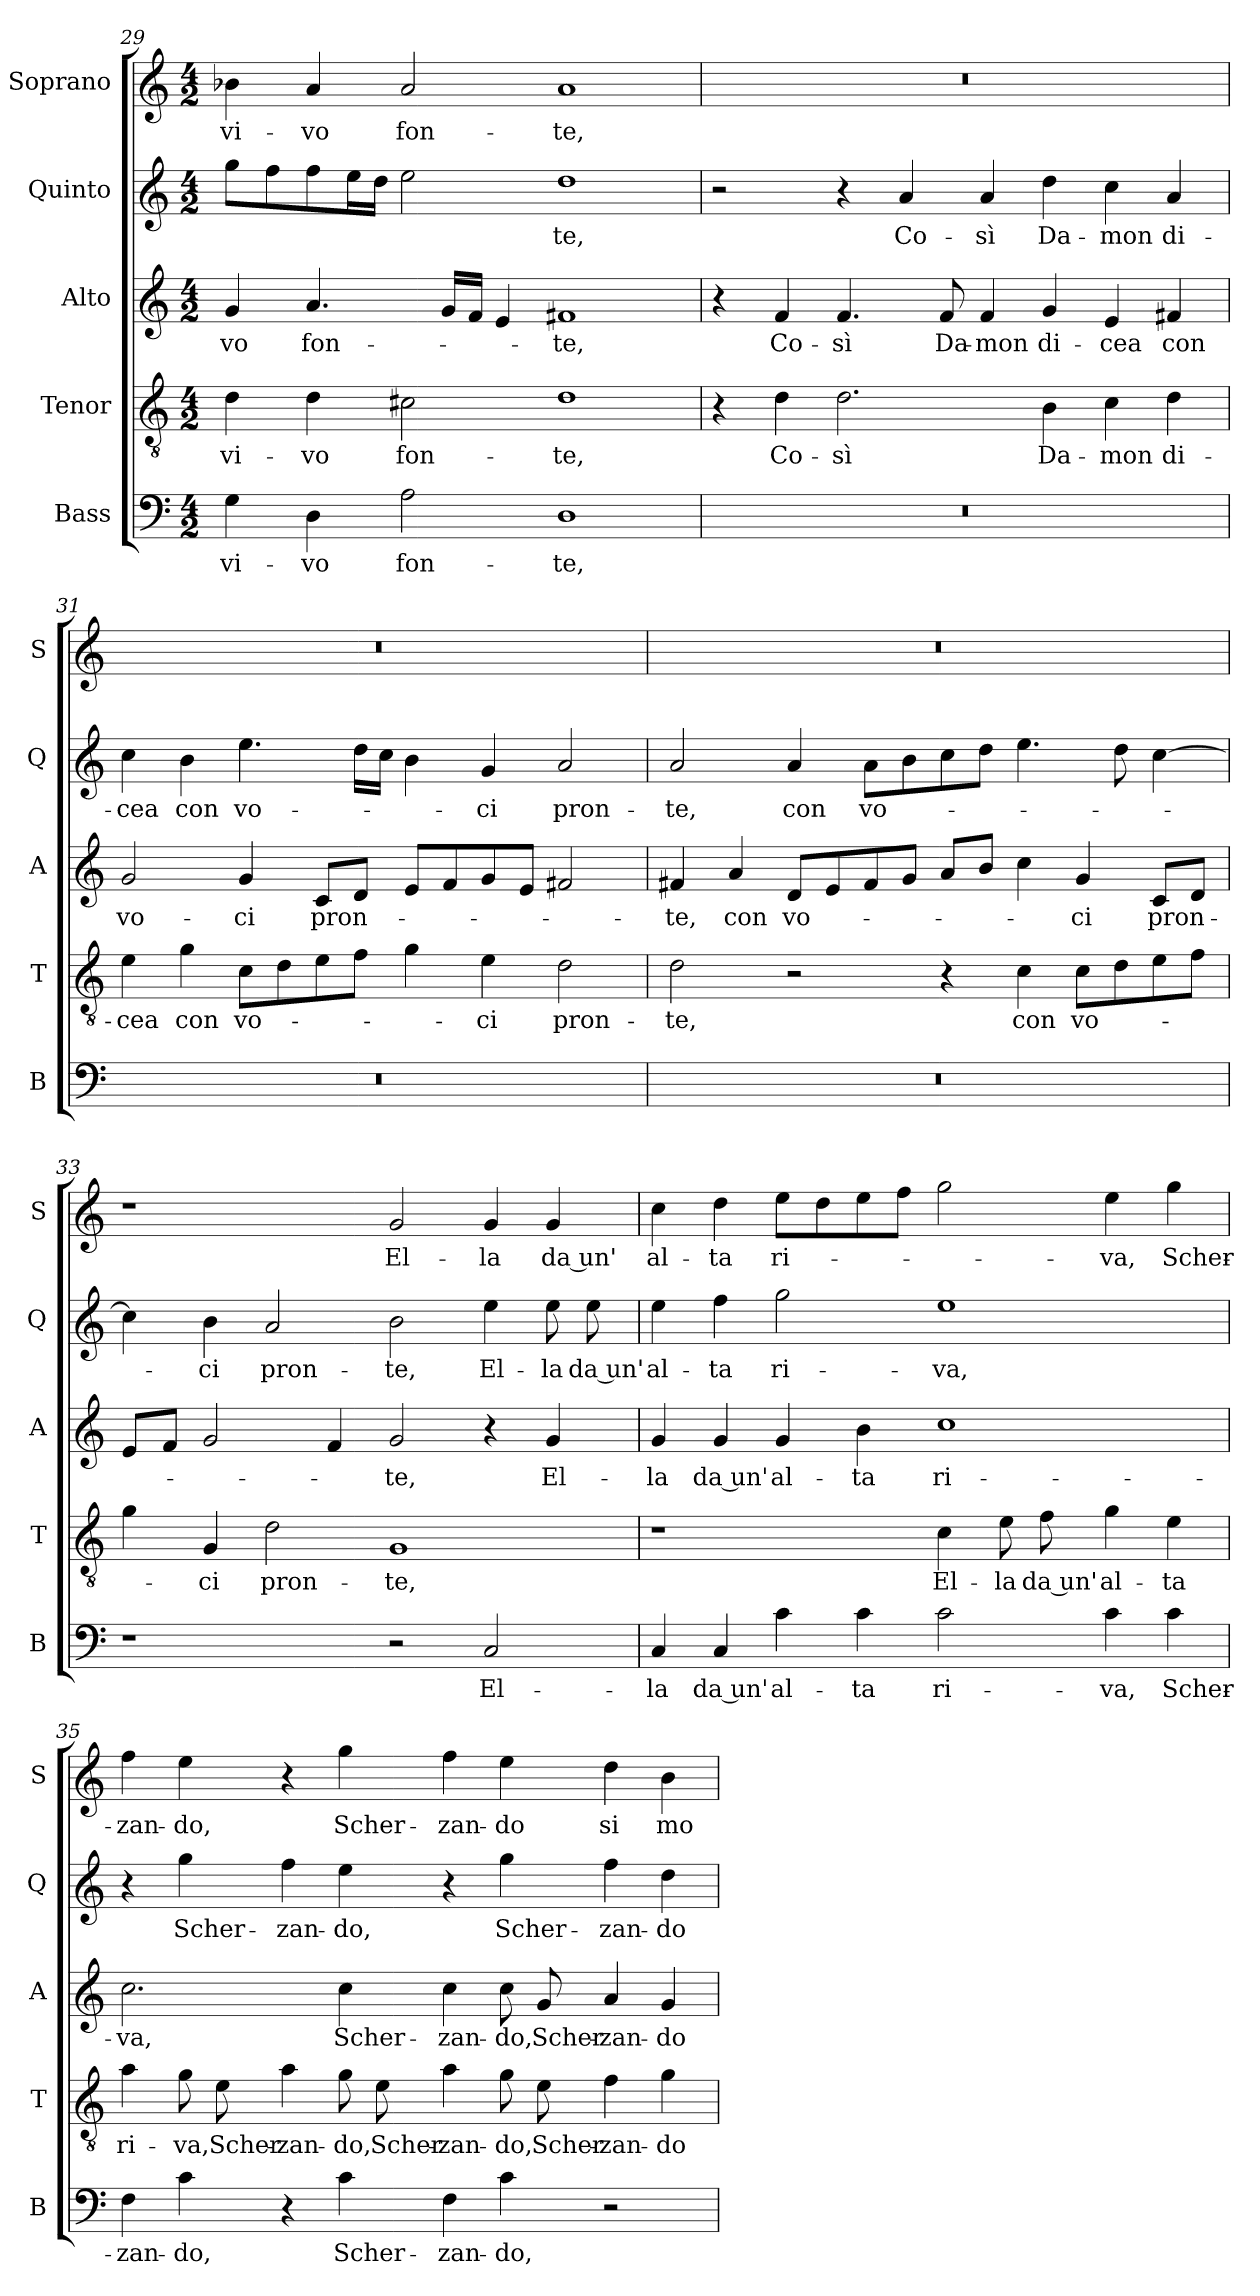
**kern	**text	**kern	**text	**kern	**text	**kern	**text	**kern	**text
*part5	*part5	*part4	*part4	*part3	*part3	*part2	*part2	*part1	*part1
*staff5	*staff5	*staff4	*staff4	*staff3	*staff3	*staff2	*staff2	*staff1	*staff1
*I"Bass	*	*I"Tenor	*	*I"Alto	*	*I"Quinto	*	*I"Soprano	*
*I'B	*	*I'T	*	*I'A	*	*I'Q	*	*I'S	*
*clefF4	*	*clefGv2	*	*clefG2	*	*clefG2	*	*clefG2	*
*k[]	*	*k[]	*	*k[]	*	*k[]	*	*k[]	*
*C:	*	*C:	*	*C:	*	*C:	*	*C:	*
*M4/2	*	*M4/2	*	*M4/2	*	*M4/2	*	*M4/2	*
=29	=29	=29	=29	=29	=29	=29	=29	=29	=29
!	!LO:LY:b	!	!LO:LY:b	!	!LO:LY:b	!	!	!	!LO:LY:b
4G\	vi-	4d\	vi-	4g/	-vo	8gg\L	.	4b-X\	vi-
.	.	.	.	.	.	8ff\	.	.	.
!	!LO:LY:b	!	!LO:LY:b	!	!LO:LY:b	!	!	!	!LO:LY:b
4D\	-vo	4d\	-vo	4.a/	fon-	8ff\	.	4a/	-vo
.	.	.	.	.	.	16ee\L	.	.	.
.	.	.	.	.	.	16dd\JJ	.	.	.
!	!LO:LY:b	!	!LO:LY:b	!	!	!	!	!	!LO:LY:b
2A\	fon-	2c#X\	fon-	.	.	2ee\	.	2a/	fon-
.	.	.	.	16g/LL	.	.	.	.	.
.	.	.	.	16f/JJ	.	.	.	.	.
.	.	.	.	4e/	.	.	.	.	.
!	!LO:LY:b	!	!LO:LY:b	!	!LO:LY:b	!	!LO:LY:b	!	!LO:LY:b
1D	-te,	1d	-te,	1f#X	-te,	1dd	-te,	1a	-te,
!!LO:PB:g=z
=30	=30	=30	=30	=30	=30	=30	=30	=30	=30
0r	.	4r	.	4r	.	2r	.	0r	.
!	!	!	!LO:LY:b	!	!LO:LY:b	!	!	!	!
.	.	4d\	Co-	4f/	Co-	.	.	.	.
!	!	!	!LO:LY:b	!	!LO:LY:b	!	!	!	!
.	.	2.d\	-sì	4.f/	-sì	4r	.	.	.
!	!	!	!	!	!	!	!LO:LY:b	!	!
.	.	.	.	.	.	4a/	Co-	.	.
!	!	!	!	!	!LO:LY:b	!	!	!	!
.	.	.	.	8f/	Da-	.	.	.	.
!	!	!	!	!	!LO:LY:b	!	!LO:LY:b	!	!
.	.	.	.	4f/	-mon	4a/	-sì	.	.
!	!	!	!LO:LY:b	!	!LO:LY:b	!	!LO:LY:b	!	!
.	.	4B\	Da-	4g/	di-	4dd\	Da-	.	.
!	!	!	!LO:LY:b	!	!LO:LY:b	!	!LO:LY:b	!	!
.	.	4c\	-mon	4e/	-cea	4cc\	-mon	.	.
!	!	!	!LO:LY:b	!	!LO:LY:b	!	!LO:LY:b	!	!
.	.	4d\	di-	4f#X/	con	4a/	di-	.	.
=31	=31	=31	=31	=31	=31	=31	=31	=31	=31
!	!	!	!LO:LY:b	!	!LO:LY:b	!	!LO:LY:b	!	!
0r	.	4e\	-cea	2g/	vo-	4cc\	-cea	0r	.
!	!	!	!LO:LY:b	!	!	!	!LO:LY:b	!	!
.	.	4g\	con	.	.	4b\	con	.	.
!	!	!	!LO:LY:b	!	!LO:LY:b	!	!LO:LY:b	!	!
.	.	8c\L	vo-	4g/	-ci	4.ee\	vo-	.	.
.	.	8d\	.	.	.	.	.	.	.
!	!	!	!	!	!LO:LY:b	!	!	!	!
.	.	8e\	.	8c/L	pron-	.	.	.	.
.	.	8f\J	.	8d/J	.	16dd\LL	.	.	.
.	.	.	.	.	.	16cc\JJ	.	.	.
.	.	4g\	.	8e/L	.	4b\	.	.	.
.	.	.	.	8f/	.	.	.	.	.
!	!	!	!LO:LY:b	!	!	!	!LO:LY:b	!	!
.	.	4e\	-ci	8g/	.	4g/	-ci	.	.
.	.	.	.	8e/J	.	.	.	.	.
!	!	!	!LO:LY:b	!	!	!	!LO:LY:b	!	!
.	.	2d\	pron-	2f#X/	.	2a/	pron-	.	.
=32	=32	=32	=32	=32	=32	=32	=32	=32	=32
!	!	!	!LO:LY:b	!	!LO:LY:b	!	!LO:LY:b	!	!
0r	.	2d\	-te,	4f#X/	-te,	2a/	-te,	0r	.
!	!	!	!	!	!LO:LY:b	!	!	!	!
.	.	.	.	4a/	con	.	.	.	.
!	!	!	!	!	!LO:LY:b	!	!LO:LY:b	!	!
.	.	2r	.	8d/L	vo-	4a/	con	.	.
.	.	.	.	8e/	.	.	.	.	.
!	!	!	!	!	!	!	!LO:LY:b	!	!
.	.	.	.	8f#/	.	8a\L	vo-	.	.
.	.	.	.	8g/J	.	8b\	.	.	.
.	.	4r	.	8a/L	.	8cc\	.	.	.
.	.	.	.	8b/J	.	8dd\J	.	.	.
!	!	!	!LO:LY:b	!	!	!	!	!	!
.	.	4c\	con	4cc\	.	4.ee\	.	.	.
!	!	!	!LO:LY:b	!	!LO:LY:b	!	!	!	!
.	.	8c\L	vo-	4g/	-ci	.	.	.	.
.	.	8d\	.	.	.	8dd\	.	.	.
!	!	!	!	!	!LO:LY:b	!	!	!	!
.	.	8e\	.	8c/L	pron-	[4cc\	.	.	.
.	.	8f\J	.	8d/J	.	.	.	.	.
!!LO:LB:g=z
=33	=33	=33	=33	=33	=33	=33	=33	=33	=33
1r	.	4g\	.	8e/L	.	4cc\]	.	1r	.
.	.	.	.	8f/J	.	.	.	.	.
!	!	!	!LO:LY:b	!	!	!	!LO:LY:b	!	!
.	.	4G/	-ci	2g/	.	4b\	-ci	.	.
!	!	!	!LO:LY:b	!	!	!	!LO:LY:b	!	!
.	.	2d\	pron-	.	.	2a/	pron-	.	.
.	.	.	.	4f/	.	.	.	.	.
!	!	!	!LO:LY:b	!	!LO:LY:b	!	!LO:LY:b	!	!LO:LY:b
2r	.	1G	-te,	2g/	-te,	2b\	-te,	2g/	El-
!	!LO:LY:b	!	!	!	!	!	!LO:LY:b	!	!LO:LY:b
2C/	El-	.	.	4r	.	4ee\	El-	4g/	-la
!	!	!	!	!	!LO:LY:b	!	!LO:LY:b	!	!LO:LY:b
.	.	.	.	4g/	El-	8ee\	-la	4g/	da un'
!	!	!	!	!	!	!	!LO:LY:b	!	!
.	.	.	.	.	.	8ee\	da un'	.	.
=34	=34	=34	=34	=34	=34	=34	=34	=34	=34
!	!LO:LY:b	!	!	!	!LO:LY:b	!	!LO:LY:b	!	!LO:LY:b
4C/	-la	1r	.	4g/	-la	4ee\	al-	4cc\	al-
!	!LO:LY:b	!	!	!	!LO:LY:b	!	!LO:LY:b	!	!LO:LY:b
4C/	da un'	.	.	4g/	da un'	4ff\	-ta	4dd\	-ta
!	!LO:LY:b	!	!	!	!LO:LY:b	!	!LO:LY:b	!	!LO:LY:b
4c\	al-	.	.	4g/	al-	2gg\	ri-	8ee\L	ri-
.	.	.	.	.	.	.	.	8dd\	.
!	!LO:LY:b	!	!	!	!LO:LY:b	!	!	!	!
4c\	-ta	.	.	4b\	-ta	.	.	8ee\	.
.	.	.	.	.	.	.	.	8ff\J	.
!	!LO:LY:b	!	!LO:LY:b	!	!LO:LY:b	!	!LO:LY:b	!	!
2c\	ri-	4c\	El-	1cc	ri-	1ee	-va,	2gg\	.
!	!	!	!LO:LY:b	!	!	!	!	!	!
.	.	8e\	-la	.	.	.	.	.	.
!	!	!	!LO:LY:b	!	!	!	!	!	!
.	.	8f\	da un'	.	.	.	.	.	.
!	!LO:LY:b	!	!LO:LY:b	!	!	!	!	!	!LO:LY:b
4c\	-va,	4g\	al-	.	.	.	.	4ee\	-va,
!	!LO:LY:b	!	!LO:LY:b	!	!	!	!	!	!LO:LY:b
4c\	Scher-	4e\	-ta	.	.	.	.	4gg\	Scher-
!!LO:LB:g=z
=35	=35	=35	=35	=35	=35	=35	=35	=35	=35
!	!LO:LY:b	!	!LO:LY:b	!	!LO:LY:b	!	!	!	!LO:LY:b
4F\	-zan-	4a\	ri-	2.cc\	-va,	4r	.	4ff\	-zan-
!	!LO:LY:b	!	!LO:LY:b	!	!	!	!LO:LY:b	!	!LO:LY:b
4c\	-do,	8g\	-va,	.	.	4gg\	Scher-	4ee\	-do,
!	!	!	!LO:LY:b	!	!	!	!	!	!
.	.	8e\	Scher-	.	.	.	.	.	.
!	!	!	!LO:LY:b	!	!	!	!LO:LY:b	!	!
4r	.	4a\	-zan-	.	.	4ff\	-zan-	4r	.
!	!LO:LY:b	!	!LO:LY:b	!	!LO:LY:b	!	!LO:LY:b	!	!LO:LY:b
4c\	Scher-	8g\	-do,	4cc\	Scher-	4ee\	-do,	4gg\	Scher-
!	!	!	!LO:LY:b	!	!	!	!	!	!
.	.	8e\	Scher-	.	.	.	.	.	.
!	!LO:LY:b	!	!LO:LY:b	!	!LO:LY:b	!	!	!	!LO:LY:b
4F\	-zan-	4a\	-zan-	4cc\	-zan-	4r	.	4ff\	-zan-
!	!LO:LY:b	!	!LO:LY:b	!	!LO:LY:b	!	!LO:LY:b	!	!LO:LY:b
4c\	-do,	8g\	-do,	8cc\	-do,	4gg\	Scher-	4ee\	-do
!	!	!	!LO:LY:b	!	!LO:LY:b	!	!	!	!
.	.	8e\	Scher-	8g/	Scher-	.	.	.	.
!	!	!	!LO:LY:b	!	!LO:LY:b	!	!LO:LY:b	!	!LO:LY:b
2r	.	4f\	-zan-	4a/	-zan-	4ff\	-zan-	4dd\	si
!	!	!	!LO:LY:b	!	!LO:LY:b	!	!LO:LY:b	!	!LO:LY:b
.	.	4g\	-do	4g/	-do	4dd\	-do	4b\	mo-
=	=	=	=	=	=	=	=	=	=
*-	*-	*-	*-	*-	*-	*-	*-	*-	*-
